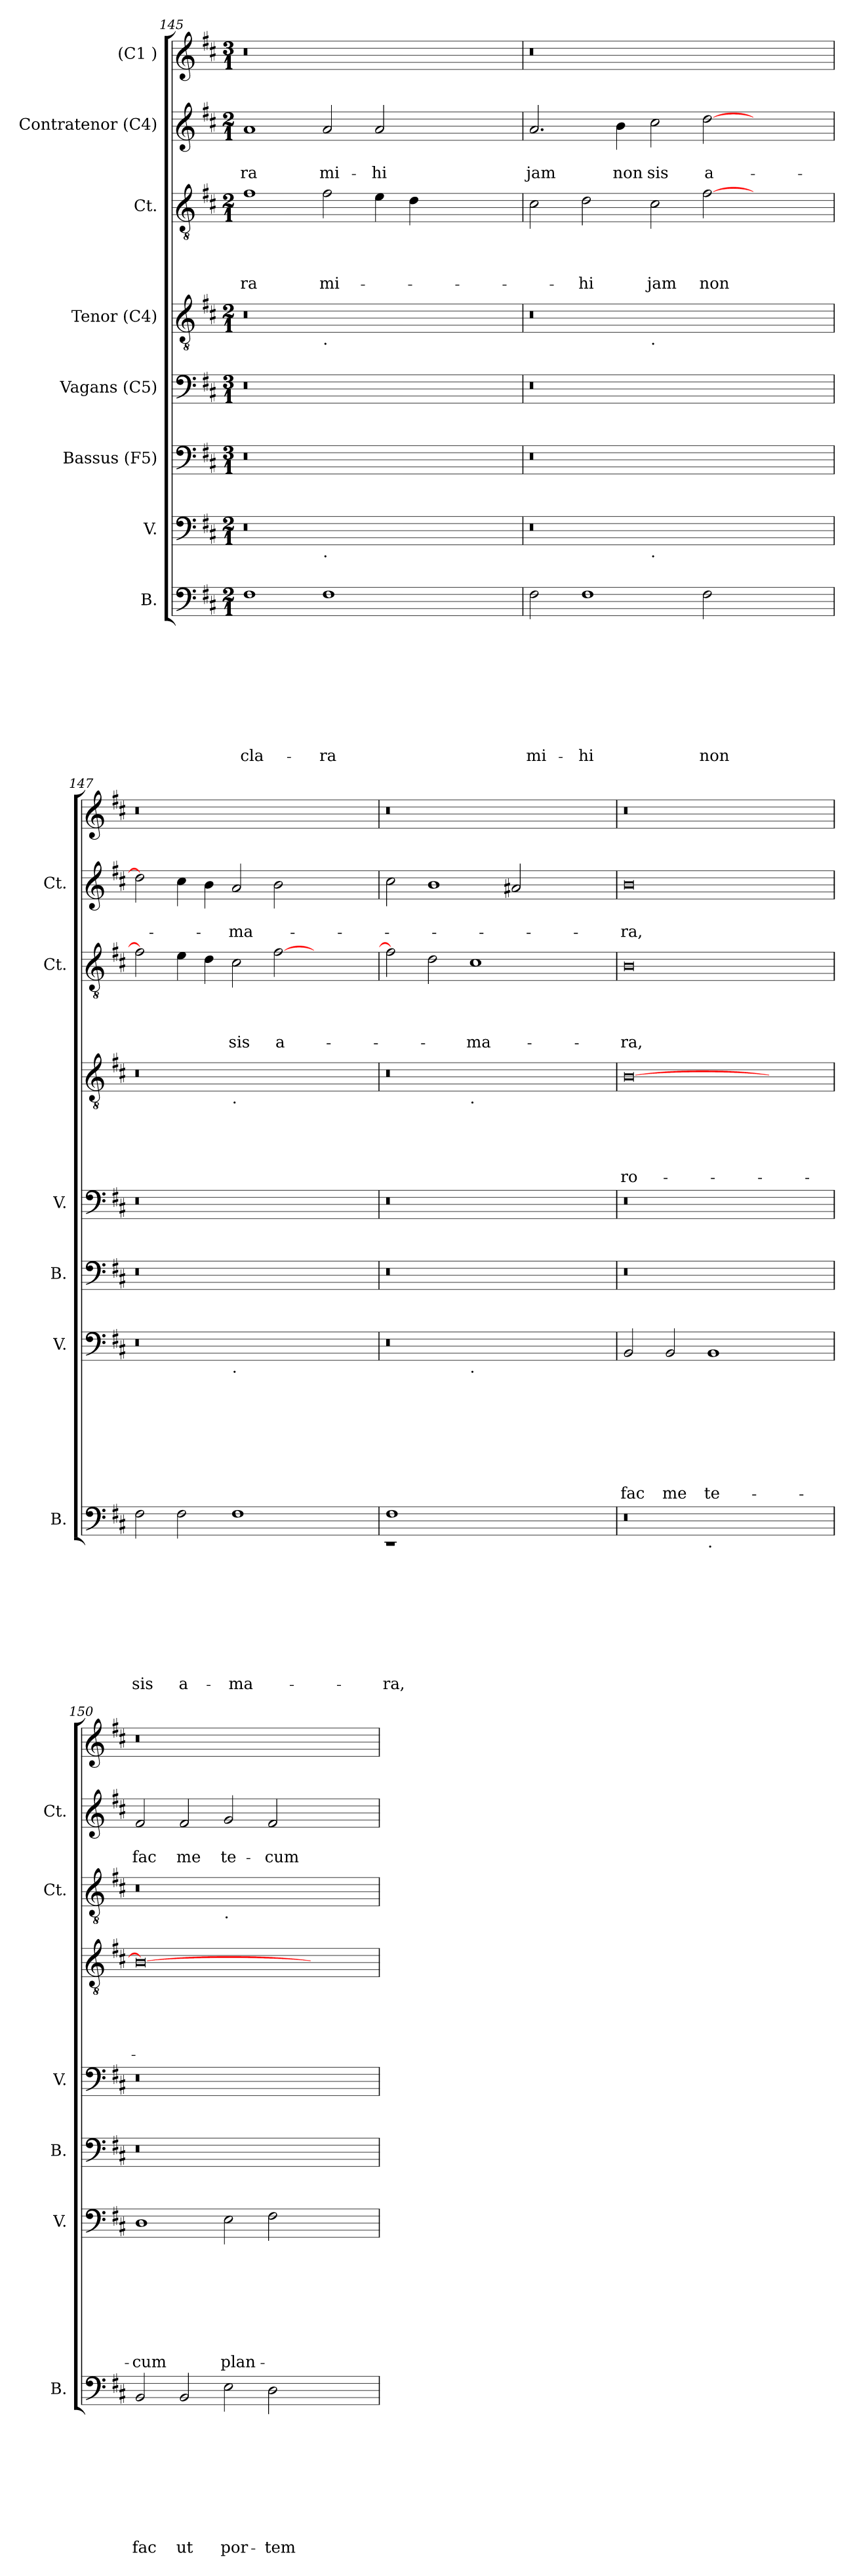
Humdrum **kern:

**kern	**text	**text	**text	**text	**text	**text	**text	**text	**text	**kern	**text	**text	**text	**text	**text	**text	**text	**text	**kern	**kern	**kern	**text	**text	**text	**text	**text	**kern	**text	**text	**text	**text	**kern	**text	**text	**kern
*part8	*part8	*part8	*part8	*part8	*part8	*part8	*part8	*part8	*part8	*part7	*part7	*part7	*part7	*part7	*part7	*part7	*part7	*part7	*part6	*part5	*part4	*part4	*part4	*part4	*part4	*part4	*part3	*part3	*part3	*part3	*part3	*part2	*part2	*part2	*part1
*staff8	*staff8	*staff8	*staff8	*staff8	*staff8	*staff8	*staff8	*staff8	*staff8	*staff7	*staff7	*staff7	*staff7	*staff7	*staff7	*staff7	*staff7	*staff7	*staff6	*staff5	*staff4	*staff4	*staff4	*staff4	*staff4	*staff4	*staff3	*staff3	*staff3	*staff3	*staff3	*staff2	*staff2	*staff2	*staff1
*I"B.	*	*	*	*	*	*	*	*	*	*I"V.	*	*	*	*	*	*	*	*	*I"Bassus (F5)	*I"Vagans (C5)	*I"Tenor (C4)	*	*	*	*	*	*I"Ct.	*	*	*	*	*I"Contratenor (C4)	*	*	*I"(C1 )
*I'B.	*	*	*	*	*	*	*	*	*	*I'V.	*	*	*	*	*	*	*	*	*I'B.	*I'V.	*	*	*	*	*	*	*I'Ct.	*	*	*	*	*I'Ct.	*	*	*
*clefF4	*	*	*	*	*	*	*	*	*	*clefF4	*	*	*	*	*	*	*	*	*clefF4	*clefF4	*clefGv2	*	*	*	*	*	*clefGv2	*	*	*	*	*clefG2	*	*	*clefG2
*k[f#c#]	*	*	*	*	*	*	*	*	*	*k[f#c#]	*	*	*	*	*	*	*	*	*k[f#c#]	*k[f#c#]	*k[f#c#]	*	*	*	*	*	*k[f#c#]	*	*	*	*	*k[f#c#]	*	*	*k[f#c#]
*D:	*	*	*	*	*	*	*	*	*	*D:	*	*	*	*	*	*	*	*	*D:	*D:	*D:	*	*	*	*	*	*D:	*	*	*	*	*D:	*	*	*D:
*M2/1	*	*	*	*	*	*	*	*	*	*M2/1	*	*	*	*	*	*	*	*	*M3/1	*M3/1	*M2/1	*	*	*	*	*	*M2/1	*	*	*	*	*M2/1	*	*	*M3/1
=145	=145	=145	=145	=145	=145	=145	=145	=145	=145	=145	=145	=145	=145	=145	=145	=145	=145	=145	=145	=145	=145	=145	=145	=145	=145	=145	=145	=145	=145	=145	=145	=145	=145	=145	=145
!	!	!	!	!	!	!	!	!	!LO:LY:b	!	!	!	!	!	!	!	!	!	!	!	!	!	!	!	!	!	!	!	!	!	!LO:LY:b	!	!	!LO:LY:b	!
*	*	*	*	*	*	*	*	*	*	*^	*	*	*	*	*	*	*	*	*	*	*^	*	*	*	*	*	*	*	*	*	*	*	*	*	*
1F#	.	.	.	.	.	.	.	.	-cla-	0r	1ryy	.	.	.	.	.	.	.	.	0.r	0.r	0r	1ryy	.	.	.	.	.	1f#	.	.	.	-ra	1a	.	-ra	0.r
!	!	!	!	!	!	!	!	!	!	!	!	!	!	!	!	!	!	!	!	!	!	!	!LO:TX:b:t=.	!	!	!	!	!	!	!	!	!	!	!	!	!	!
!	!	!	!	!	!	!	!	!	!	!	!LO:TX:b:t=.	!	!	!	!	!	!	!	!	!	!	!	!	!	!	!	!	!	!	!	!	!	!	!	!	!	!
!	!	!	!	!	!	!	!	!	!LO:LY:b	!	!	!	!	!	!	!	!	!	!	!	!	!	!	!	!	!	!	!	!	!	!	!	!LO:LY:b	!	!	!LO:LY:b	!
1F#	.	.	.	.	.	.	.	.	-ra	.	0ryy	.	.	.	.	.	.	.	.	.	.	.	0ryy	.	.	.	.	.	2f#\	.	.	.	mi-	2a/	.	mi-	.
!	!	!	!	!	!	!	!	!	!	!	!	!	!	!	!	!	!	!	!	!	!	!	!	!	!	!	!	!	!	!	!	!	!	!	!	!LO:LY:b	!
.	.	.	.	.	.	.	.	.	.	.	.	.	.	.	.	.	.	.	.	.	.	.	.	.	.	.	.	.	4e\	.	.	.	.	2a/	.	-hi	.
.	.	.	.	.	.	.	.	.	.	.	.	.	.	.	.	.	.	.	.	.	.	.	.	.	.	.	.	.	4d\	.	.	.	.	.	.	.	.
1ryy	.	.	.	.	.	.	.	.	.	1ryy	.	.	.	.	.	.	.	.	.	.	.	1ryy	.	.	.	.	.	.	1ryy	.	.	.	.	1ryy	.	.	.
=146	=146	=146	=146	=146	=146	=146	=146	=146	=146	=146	=146	=146	=146	=146	=146	=146	=146	=146	=146	=146	=146	=146	=146	=146	=146	=146	=146	=146	=146	=146	=146	=146	=146	=146	=146	=146	=146
!	!	!	!	!	!	!	!	!	!LO:LY:b	!	!	!	!	!	!	!	!	!	!	!	!	!	!	!	!	!	!	!	!	!	!	!	!	!	!	!LO:LY:b	!
2F#\	.	.	.	.	.	.	.	.	mi-	0r	1ryy	.	.	.	.	.	.	.	.	0.r	0.r	0r	1ryy	.	.	.	.	.	2c#\	.	.	.	.	2.a/	.	jam	0.r
!	!	!	!	!	!	!	!	!	!LO:LY:b	!	!	!	!	!	!	!	!	!	!	!	!	!	!	!	!	!	!	!	!	!	!	!	!LO:LY:b	!	!	!	!
1F#	.	.	.	.	.	.	.	.	-hi	.	.	.	.	.	.	.	.	.	.	.	.	.	.	.	.	.	.	.	2d\	.	.	.	-hi	.	.	.	.
!	!	!	!	!	!	!	!	!	!	!	!	!	!	!	!	!	!	!	!	!	!	!	!	!	!	!	!	!	!	!	!	!	!	!	!	!LO:LY:b	!
.	.	.	.	.	.	.	.	.	.	.	.	.	.	.	.	.	.	.	.	.	.	.	.	.	.	.	.	.	.	.	.	.	.	4b\	.	non	.
!	!	!	!	!	!	!	!	!	!	!	!	!	!	!	!	!	!	!	!	!	!	!	!LO:TX:b:t=.	!	!	!	!	!	!	!	!	!	!	!	!	!	!
!	!	!	!	!	!	!	!	!	!	!	!LO:TX:b:t=.	!	!	!	!	!	!	!	!	!	!	!	!	!	!	!	!	!	!	!	!	!	!	!	!	!	!
!	!	!	!	!	!	!	!	!	!	!	!	!	!	!	!	!	!	!	!	!	!	!	!	!	!	!	!	!	!	!	!	!	!LO:LY:b	!	!	!LO:LY:b	!
.	.	.	.	.	.	.	.	.	.	.	0ryy	.	.	.	.	.	.	.	.	.	.	.	0ryy	.	.	.	.	.	2c#\	.	.	.	jam	2cc#\	.	sis	.
!	!	!	!	!	!	!	!	!	!LO:LY:b	!	!	!	!	!	!	!	!	!	!	!	!	!	!	!	!	!	!	!	!	!	!	!	!LO:LY:b	!	!	!LO:LY:b	!
2F#\	.	.	.	.	.	.	.	.	non	.	.	.	.	.	.	.	.	.	.	.	.	.	.	.	.	.	.	.	[<2f#\	.	.	.	non	[<2dd\	.	a-	.
1ryy	.	.	.	.	.	.	.	.	.	1ryy	.	.	.	.	.	.	.	.	.	.	.	1ryy	.	.	.	.	.	.	1ryy	.	.	.	.	1ryy	.	.	.
!!LO:LB:g=z
=147	=147	=147	=147	=147	=147	=147	=147	=147	=147	=147	=147	=147	=147	=147	=147	=147	=147	=147	=147	=147	=147	=147	=147	=147	=147	=147	=147	=147	=147	=147	=147	=147	=147	=147	=147	=147	=147
!	!	!	!	!	!	!	!	!	!LO:LY:b	!	!	!	!	!	!	!	!	!	!	!	!	!	!	!	!	!	!	!	!	!	!	!	!	!	!	!	!
2F#\	.	.	.	.	.	.	.	.	sis	0r	1ryy	.	.	.	.	.	.	.	.	0.r	0.r	0r	1ryy	.	.	.	.	.	2f#\]	.	.	.	.	2dd\]	.	.	0.r
!	!	!	!	!	!	!	!	!	!LO:LY:b	!	!	!	!	!	!	!	!	!	!	!	!	!	!	!	!	!	!	!	!	!	!	!	!	!	!	!	!
2F#\	.	.	.	.	.	.	.	.	a-	.	.	.	.	.	.	.	.	.	.	.	.	.	.	.	.	.	.	.	4e\	.	.	.	.	4cc#\	.	.	.
.	.	.	.	.	.	.	.	.	.	.	.	.	.	.	.	.	.	.	.	.	.	.	.	.	.	.	.	.	4d\	.	.	.	.	4b\	.	.	.
!	!	!	!	!	!	!	!	!	!	!	!	!	!	!	!	!	!	!	!	!	!	!	!LO:TX:b:t=.	!	!	!	!	!	!	!	!	!	!	!	!	!	!
!	!	!	!	!	!	!	!	!	!	!	!LO:TX:b:t=.	!	!	!	!	!	!	!	!	!	!	!	!	!	!	!	!	!	!	!	!	!	!	!	!	!	!
!	!	!	!	!	!	!	!	!	!LO:LY:b	!	!	!	!	!	!	!	!	!	!	!	!	!	!	!	!	!	!	!	!	!	!	!	!LO:LY:b	!	!	!LO:LY:b	!
1F#	.	.	.	.	.	.	.	.	-ma-	.	0ryy	.	.	.	.	.	.	.	.	.	.	.	0ryy	.	.	.	.	.	2c#\	.	.	.	sis	2a/	.	-ma-	.
!	!	!	!	!	!	!	!	!	!	!	!	!	!	!	!	!	!	!	!	!	!	!	!	!	!	!	!	!	!	!	!	!	!LO:LY:b	!	!	!	!
.	.	.	.	.	.	.	.	.	.	.	.	.	.	.	.	.	.	.	.	.	.	.	.	.	.	.	.	.	[>2f#\	.	.	.	a-	2b\	.	.	.
1ryy	.	.	.	.	.	.	.	.	.	1ryy	.	.	.	.	.	.	.	.	.	.	.	1ryy	.	.	.	.	.	.	1ryy	.	.	.	.	1ryy	.	.	.
=148	=148	=148	=148	=148	=148	=148	=148	=148	=148	=148	=148	=148	=148	=148	=148	=148	=148	=148	=148	=148	=148	=148	=148	=148	=148	=148	=148	=148	=148	=148	=148	=148	=148	=148	=148	=148	=148
*^	*	*	*	*	*	*	*	*	*	*	*	*	*	*	*	*	*	*	*	*	*	*	*	*	*	*	*	*	*	*	*	*	*	*	*	*	*
!	!LO:N:vis=1	!	!	!	!	!	!	!	!	!LO:LY:b	!	!	!	!	!	!	!	!	!	!	!	!	!	!	!	!	!	!	!	!	!	!	!	!	!	!	!	!
1F#	0rEE	.	.	.	.	.	.	.	.	-ra,	0r	1ryy	.	.	.	.	.	.	.	.	0.r	0.r	0r	1ryy	.	.	.	.	.	2f#\]	.	.	.	.	2cc#\	.	.	0.r
.	.	.	.	.	.	.	.	.	.	.	.	.	.	.	.	.	.	.	.	.	.	.	.	.	.	.	.	.	.	2d\	.	.	.	.	1b	.	.	.
!	!	!	!	!	!	!	!	!	!	!	!	!	!	!	!	!	!	!	!	!	!	!	!	!LO:TX:b:t=.	!	!	!	!	!	!	!	!	!	!	!	!	!	!
!	!	!	!	!	!	!	!	!	!	!	!	!LO:TX:b:t=.	!	!	!	!	!	!	!	!	!	!	!	!	!	!	!	!	!	!	!	!	!	!	!	!	!	!
!	!	!	!	!	!	!	!	!	!	!	!	!	!	!	!	!	!	!	!	!	!	!	!	!	!	!	!	!	!	!	!	!	!	!LO:LY:b	!	!	!	!
1ryy	.	.	.	.	.	.	.	.	.	.	.	0ryy	.	.	.	.	.	.	.	.	.	.	.	0ryy	.	.	.	.	.	1c#	.	.	.	-ma-	.	.	.	.
.	.	.	.	.	.	.	.	.	.	.	.	.	.	.	.	.	.	.	.	.	.	.	.	.	.	.	.	.	.	.	.	.	.	.	2a#/	.	.	.
1ryy	1ryy	.	.	.	.	.	.	.	.	.	1ryy	.	.	.	.	.	.	.	.	.	.	.	1ryy	.	.	.	.	.	.	1ryy	.	.	.	.	1ryy	.	.	.
=149	=149	=149	=149	=149	=149	=149	=149	=149	=149	=149	=149	=149	=149	=149	=149	=149	=149	=149	=149	=149	=149	=149	=149	=149	=149	=149	=149	=149	=149	=149	=149	=149	=149	=149	=149	=149	=149	=149
!	!	!	!	!	!	!	!	!	!	!	!	!	!	!	!	!	!	!	!	!LO:LY:b	!	!	!	!	!	!	!	!	!LO:LY:b	!	!	!	!	!LO:LY:b	!	!	!LO:LY:b	!
*	*	*	*	*	*	*	*	*	*	*	*v	*v	*	*	*	*	*	*	*	*	*	*	*v	*v	*	*	*	*	*	*	*	*	*	*	*	*	*	*
0r	1ryy	.	.	.	.	.	.	.	.	.	2BB/	.	.	.	.	.	.	.	fac	0.r	0.r	[>0B	.	.	.	.	ro-	0B	.	.	.	-ra,	0b	.	-ra,	0.r
!	!	!	!	!	!	!	!	!	!	!	!	!	!	!	!	!	!	!	!LO:LY:b	!	!	!	!	!	!	!	!	!	!	!	!	!	!	!	!	!
.	.	.	.	.	.	.	.	.	.	.	2BB/	.	.	.	.	.	.	.	me	.	.	.	.	.	.	.	.	.	.	.	.	.	.	.	.	.
!	!LO:TX:b:t=.	!	!	!	!	!	!	!	!	!	!	!	!	!	!	!	!	!	!	!	!	!	!	!	!	!	!	!	!	!	!	!	!	!	!	!
!	!	!	!	!	!	!	!	!	!	!	!	!	!	!	!	!	!	!	!LO:LY:b	!	!	!	!	!	!	!	!	!	!	!	!	!	!	!	!	!
.	0ryy	.	.	.	.	.	.	.	.	.	1BB	.	.	.	.	.	.	.	te-	.	.	.	.	.	.	.	.	.	.	.	.	.	.	.	.	.
1ryy	.	.	.	.	.	.	.	.	.	.	1ryy	.	.	.	.	.	.	.	.	.	.	1ryy	.	.	.	.	.	1ryy	.	.	.	.	1ryy	.	.	.
=150	=150	=150	=150	=150	=150	=150	=150	=150	=150	=150	=150	=150	=150	=150	=150	=150	=150	=150	=150	=150	=150	=150	=150	=150	=150	=150	=150	=150	=150	=150	=150	=150	=150	=150	=150	=150
!	!	!	!	!	!	!	!	!	!	!LO:LY:b	!	!	!	!	!	!	!	!	!LO:LY:b	!	!	!	!	!	!	!	!	!	!	!	!	!	!	!	!LO:LY:b	!
*v	*v	*	*	*	*	*	*	*	*	*	*	*	*	*	*	*	*	*	*	*	*	*	*	*	*	*	*	*^	*	*	*	*	*	*	*	*
2BB/	.	.	.	.	.	.	.	.	fac	1D	.	.	.	.	.	.	.	-cum	0.r	0.r	0B_	.	.	.	.	.	0r	1ryy	.	.	.	.	2f#/	.	fac	0.r
!	!	!	!	!	!	!	!	!	!LO:LY:b	!	!	!	!	!	!	!	!	!	!	!	!	!	!	!	!	!	!	!	!	!	!	!	!	!	!LO:LY:b	!
2BB/	.	.	.	.	.	.	.	.	ut	.	.	.	.	.	.	.	.	.	.	.	.	.	.	.	.	.	.	.	.	.	.	.	2f#/	.	me	.
!	!	!	!	!	!	!	!	!	!	!	!	!	!	!	!	!	!	!	!	!	!	!	!	!	!	!	!	!LO:TX:b:t=.	!	!	!	!	!	!	!	!
!	!	!	!	!	!	!	!	!	!LO:LY:b	!	!	!	!	!	!	!	!	!LO:LY:b	!	!	!	!	!	!	!	!	!	!	!	!	!	!	!	!	!LO:LY:b	!
2E\	.	.	.	.	.	.	.	.	por-	2E\	.	.	.	.	.	.	.	plan-	.	.	.	.	.	.	.	.	.	0ryy	.	.	.	.	2g/	.	te-	.
!	!	!	!	!	!	!	!	!	!LO:LY:b	!	!	!	!	!	!	!	!	!	!	!	!	!	!	!	!	!	!	!	!	!	!	!	!	!	!LO:LY:b	!
2D\	.	.	.	.	.	.	.	.	-tem	2F#\	.	.	.	.	.	.	.	.	.	.	.	.	.	.	.	.	.	.	.	.	.	.	2f#/	.	-cum	.
1ryy	.	.	.	.	.	.	.	.	.	1ryy	.	.	.	.	.	.	.	.	.	.	1ryy	.	.	.	.	.	1ryy	.	.	.	.	.	1ryy	.	.	.
*	*	*	*	*	*	*	*	*	*	*	*	*	*	*	*	*	*	*	*	*	*	*	*	*	*	*	*v	*v	*	*	*	*	*	*	*	*
=	=	=	=	=	=	=	=	=	=	=	=	=	=	=	=	=	=	=	=	=	=	=	=	=	=	=	=	=	=	=	=	=	=	=	=
*-	*-	*-	*-	*-	*-	*-	*-	*-	*-	*-	*-	*-	*-	*-	*-	*-	*-	*-	*-	*-	*-	*-	*-	*-	*-	*-	*-	*-	*-	*-	*-	*-	*-	*-	*-
